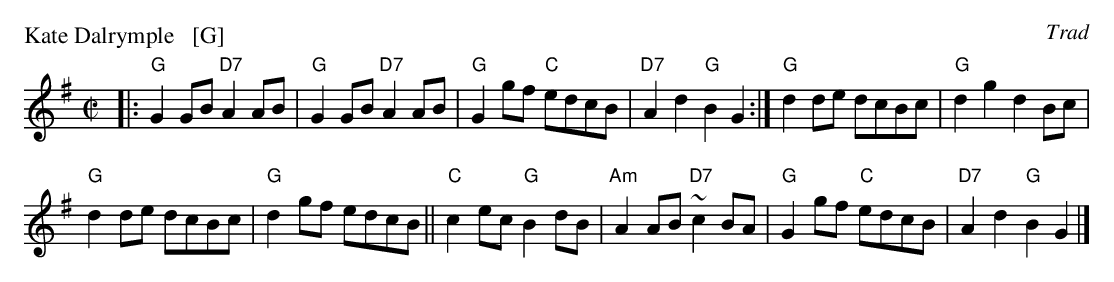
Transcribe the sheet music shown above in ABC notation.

X:1
P: Kate Dalrymple   [G]
C: Trad
L: 1/8
M: C|
K: G
|:\
"G"G2 GB "D7"A2 AB |"G"G2 GB "D7"A2 AB |\
"G"G2 gf "C"edcB | "D7"A2 d2 "G"B2 G2 :|\
"G"d2 de dcBc | "G"d2 g2 d2 Bc |
"G"d2 de dcBc | "G"d2 gf edcB ||\
"C"c2 ec "G"B2 dB | "Am"A2 AB "D7"~c2 BA |\
"G"G2 gf "C"edcB | "D7"A2 d2 "G"B2 G2 |]
